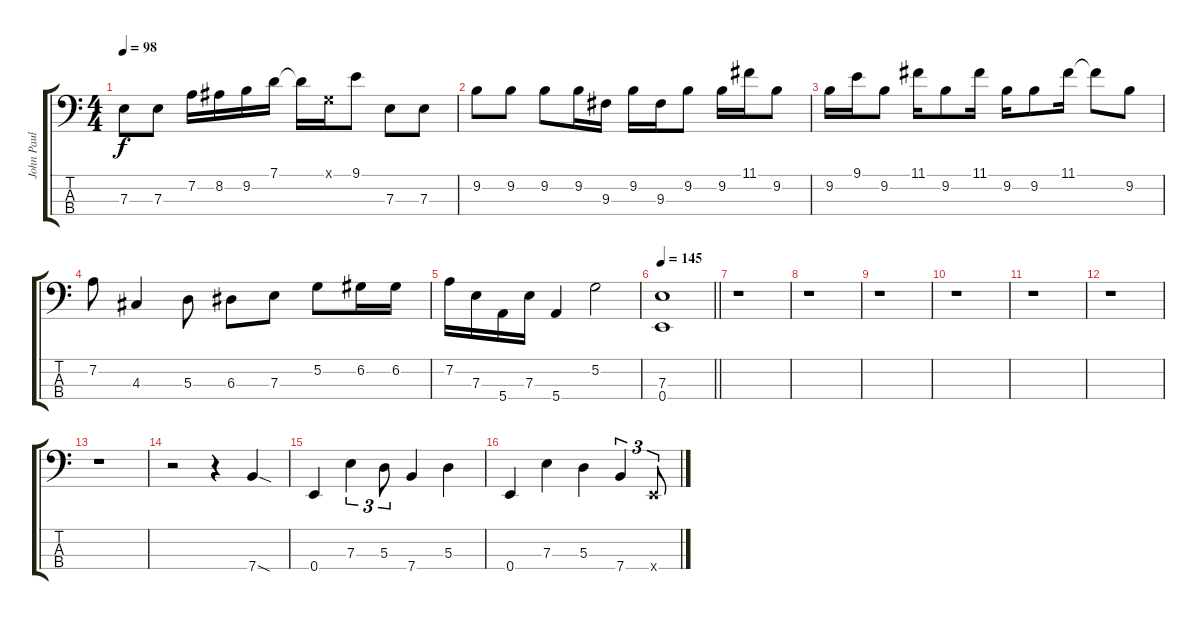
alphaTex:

\track ("John Paul Jones - Bass Guitar" "John Paul ") {instrument electricbassfinger}
\staff {score tabs}
\tuning (G2 D2 A1 E1) {hide}
\ts (4 4)
\tempo 98
\clef f4
\ks c
7.3.8{dy f} 7.3.8 7.2.16 8.2.16 9.2.16 7.1.16 7.1{t}.16 0.1{x}.16 9.1.8 7.3.8 7.3.8 |
9.2.8 9.2.8 9.2.8 9.2.16 9.3.16 9.2.16 9.3.16 9.2.8 9.2.16 11.1.16 9.2.8 |
9.2.16 9.1.16 9.2.8 11.1.16 9.2.8 11.1.16 9.2.16 9.2.8 11.1.16 11.1{t}.8 9.2.8 |
7.2.8 4.3.4 5.3.8 6.3.8 7.3.8 5.2.8 6.2.16 6.2.16 |
7.2.16 7.3.16 5.4.16 7.3.16 5.4.4 5.2.2 |
\tempo 145
\barLineRight lightlight
(7.3 0.4).1 |
r.1 |
r.1 |
r.1 |
r.1 |
r.1 |
r.1 |
r.1 |
r.2 r.4 7.4{sod}.4 |
0.4.4 7.3.4{tu (3 2)} 5.3.8{tu (3 2)} 7.4.4 5.3.4 |
0.4.4 7.3.4 5.3.4 7.4.4{tu (3 2)} 0.4{x}.8{tu (3 2)}
